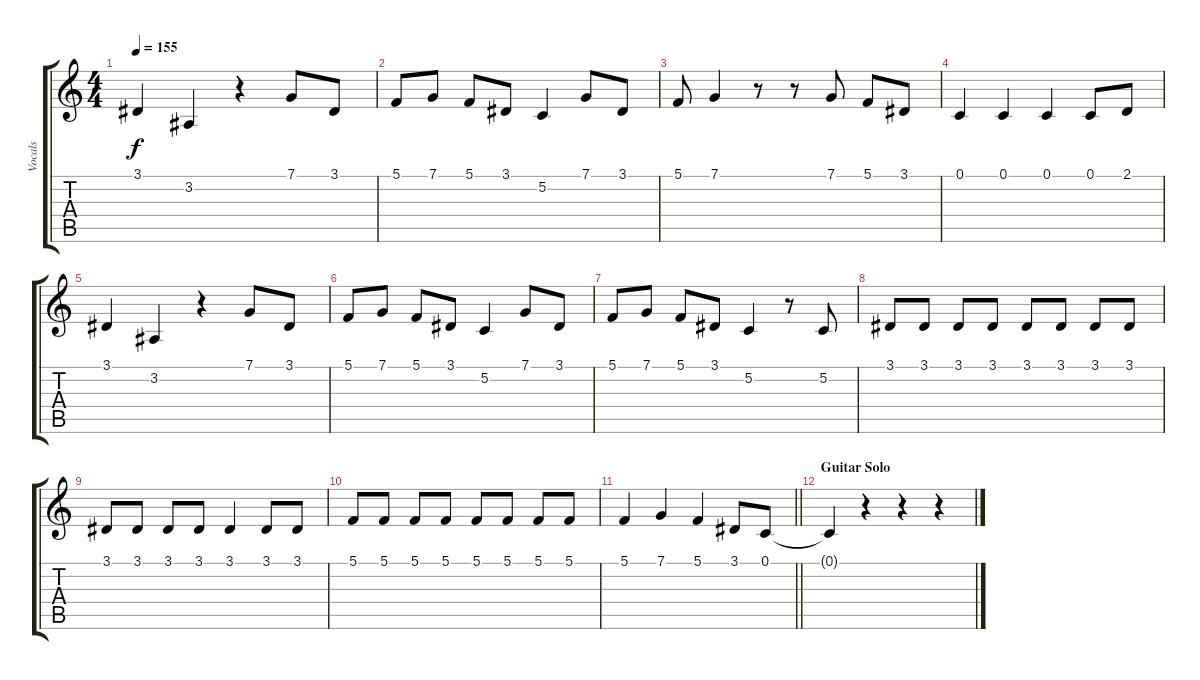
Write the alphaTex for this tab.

\track ("Vocals" "Vocals") {instrument lead6voice}
\staff {score tabs}
\tuning (C4 G3 Eb3 Bb2 F2 C2) {hide}
\ts (4 4)
\tempo 155
\clef g2
\ks c
3.1.4{dy f} 3.2.4 r.4 7.1.8 3.1.8 |
5.1.8 7.1.8 5.1.8 3.1.8 5.2.4 7.1.8 3.1.8 |
5.1.8 7.1.4 r.8 r.8 7.1.8 5.1.8 3.1.8 |
0.1.4 0.1.4 0.1.4 0.1.8 2.1.8 |
3.1.4 3.2.4 r.4 7.1.8 3.1.8 |
5.1.8 7.1.8 5.1.8 3.1.8 5.2.4 7.1.8 3.1.8 |
5.1.8 7.1.8 5.1.8 3.1.8 5.2.4 r.8 5.2.8 |
3.1.8 3.1.8 3.1.8 3.1.8 3.1.8 3.1.8 3.1.8 3.1.8 |
3.1.8 3.1.8 3.1.8 3.1.8 3.1.4 3.1.8 3.1.8 |
5.1.8 5.1.8 5.1.8 5.1.8 5.1.8 5.1.8 5.1.8 5.1.8 |
\barLineRight lightlight
5.1.4 7.1.4 5.1.4 3.1.8 0.1.8 |
\section ("" "Guitar Solo")
0.1{t}.4 r.4 r.4 r.4
